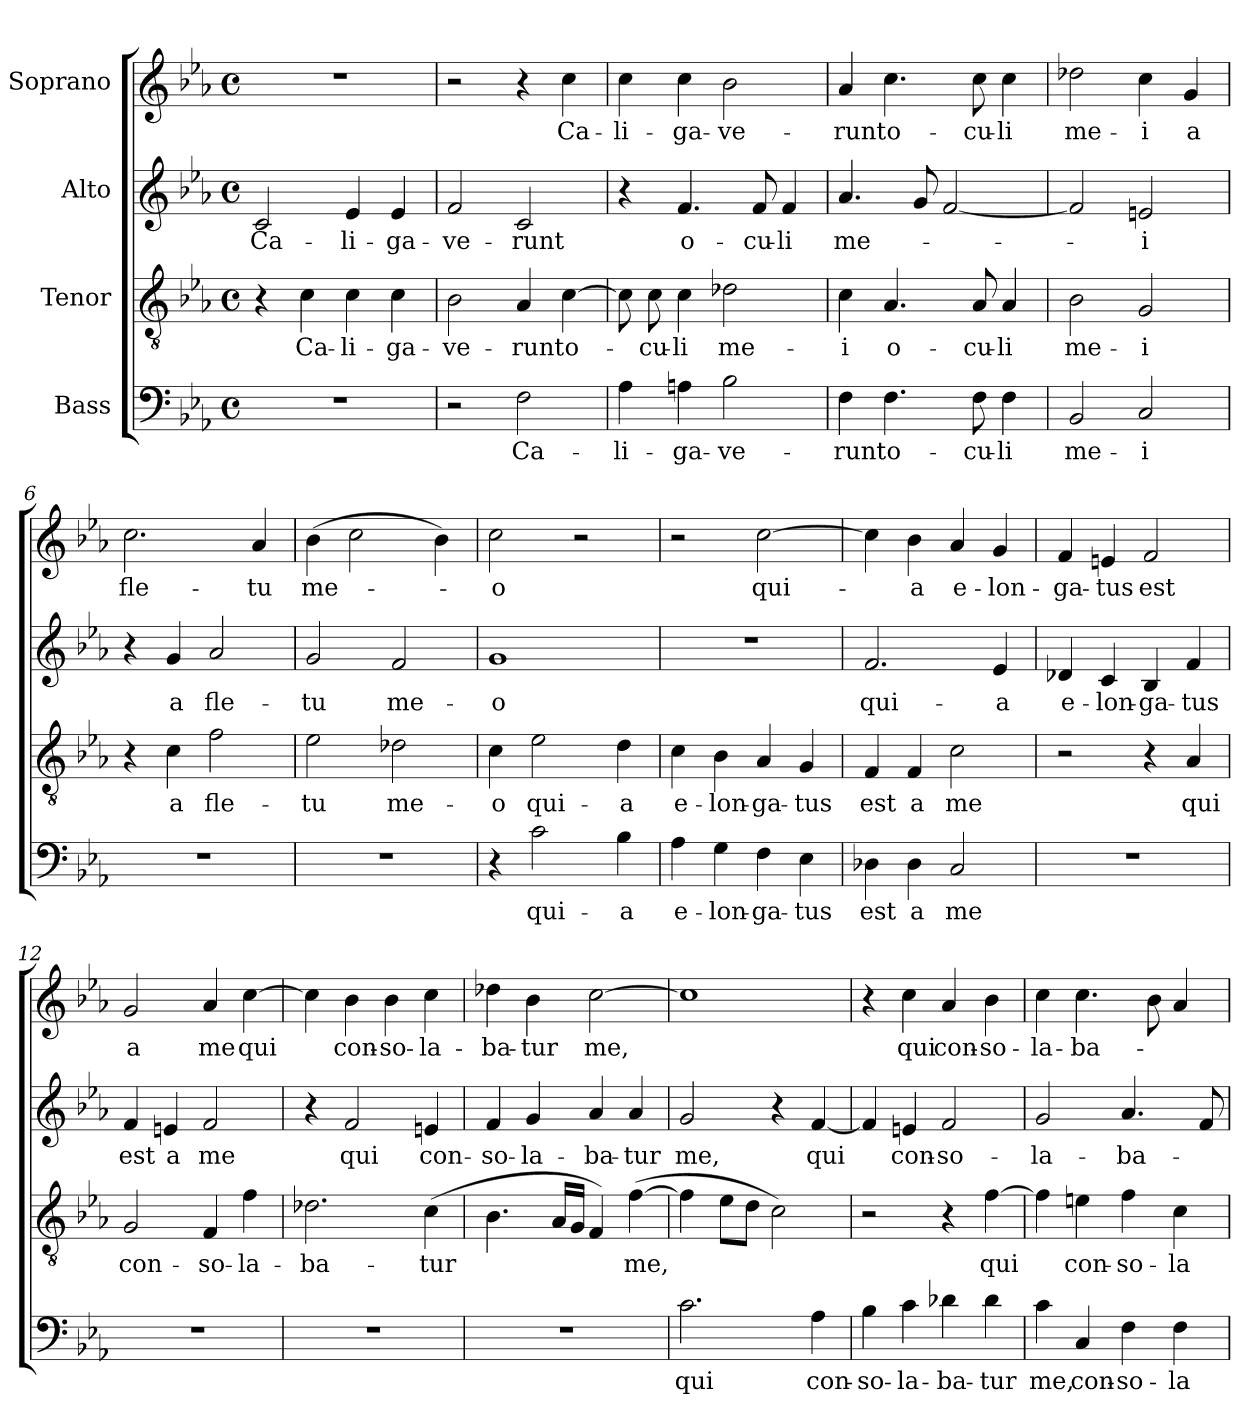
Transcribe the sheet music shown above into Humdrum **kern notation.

**kern	**text	**kern	**text	**kern	**text	**kern	**text
*part4	*part4	*part3	*part3	*part2	*part2	*part1	*part1
*staff4	*staff4	*staff3	*staff3	*staff2	*staff2	*staff1	*staff1
*I"Bass	*	*I"Tenor	*	*I"Alto	*	*I"Soprano	*
*clefF4	*	*clefGv2	*	*clefG2	*	*clefG2	*
*k[b-e-a-]	*	*k[b-e-a-]	*	*k[b-e-a-]	*	*k[b-e-a-]	*
*c:	*	*c:	*	*c:	*	*c:	*
*M4/4	*	*M4/4	*	*M4/4	*	*M4/4	*
*met(c)	*	*met(c)	*	*met(c)	*	*met(c)	*
=1	=1	=1	=1	=1	=1	=1	=1
1r	.	4r	.	2c/	Ca-	1r	.
.	.	4c\	Ca-	.	.	.	.
.	.	4c\	-li-	4e-/	-li-	.	.
.	.	4c\	-ga-	4e-/	-ga-	.	.
=2	=2	=2	=2	=2	=2	=2	=2
2r	.	2B-\	-ve-	2f/	-ve-	2r	.
2F\	Ca-	4A-/	-runt	2c/	-runt	4r	.
.	.	[4c\	o-	.	.	4cc\	Ca-
=3	=3	=3	=3	=3	=3	=3	=3
4A-\	-li-	8c\]	.	4r	.	4cc\	-li-
.	.	8c\	-cu-	.	.	.	.
4An\	-ga-	4c\	-li	4.f/	o-	4cc\	-ga-
2B-\	-ve-	2d-X\	me-	.	.	2b-\	-ve-
.	.	.	.	8f/	-cu-	.	.
.	.	.	.	4f/	-li	.	.
=4	=4	=4	=4	=4	=4	=4	=4
4F\	-runt	4c\	-i	4.a-/	me-	4a-/	-runt
4.F\	o-	4.A-/	o-	.	.	4.cc\	o-
.	.	.	.	8g/	.	.	.
.	.	.	.	[2f/	.	.	.
8F\	-cu-	8A-/	-cu-	.	.	8cc\	-cu-
4F\	-li	4A-/	-li	.	.	4cc\	-li
=5	=5	=5	=5	=5	=5	=5	=5
2BB-/	me-	2B-\	me-	2f/]	.	2dd-X\	me-
2C/	-i	2G/	-i	2en/	-i	4cc\	-i
.	.	.	.	.	.	4g/	a
=6	=6	=6	=6	=6	=6	=6	=6
1r	.	4r	.	4r	.	2.cc\	fle-
.	.	4c\	a	4g/	a	.	.
.	.	2f\	fle-	2a-/	fle-	.	.
.	.	.	.	.	.	4a-/	-tu
!!LO:LB:g=z
=7	=7	=7	=7	=7	=7	=7	=7
1r	.	2e-\	-tu	2g/	-tu	(4b-\	me-
.	.	.	.	.	.	2cc\	.
.	.	2d-X\	me-	2f/	me-	.	.
.	.	.	.	.	.	4b-\)	.
=8	=8	=8	=8	=8	=8	=8	=8
4r	.	4c\	-o	1g	-o	2cc\	-o
2c\	qui-	2e-\	qui-	.	.	.	.
.	.	.	.	.	.	2r	.
4B-\	-a	4d\	-a	.	.	.	.
=9	=9	=9	=9	=9	=9	=9	=9
4A-\	e-	4c\	e-	1r	.	2r	.
4G\	-lon-	4B-\	-lon-	.	.	.	.
4F\	-ga-	4A-/	-ga-	.	.	[2cc\	qui-
4E-\	-tus	4G/	-tus	.	.	.	.
=10	=10	=10	=10	=10	=10	=10	=10
4D-X\	est	4F/	est	2.f/	qui-	4cc\]	.
4D-\	a	4F/	a	.	.	4b-\	-a
2C/	me	2c\	me	.	.	4a-/	e-
.	.	.	.	4e-/	-a	4g/	-lon-
=11	=11	=11	=11	=11	=11	=11	=11
1r	.	2r	.	4d-X/	e-	4f/	-ga-
.	.	.	.	4c/	-lon-	4en/	-tus
.	.	4r	.	4B-/	-ga-	2f/	est
.	.	4A-/	qui	4f/	-tus	.	.
=12	=12	=12	=12	=12	=12	=12	=12
1r	.	2G/	con-	4f/	est	2g/	a
.	.	.	.	4en/	a	.	.
.	.	4F/	-so-	2f/	me	4a-/	me
.	.	4f\	-la-	.	.	[4cc\	qui
!!LO:PB:g=z
=13	=13	=13	=13	=13	=13	=13	=13
1r	.	2.d-X\	-ba-	4r	.	4cc\]	.
.	.	.	.	2f/	qui	4b-\	con-
.	.	.	.	.	.	4b-\	-so-
.	.	(4c\	-tur	4en/	con-	4cc\	-la-
=14	=14	=14	=14	=14	=14	=14	=14
1r	.	4.B-\	.	4f/	-so-	4dd-X\	-ba-
.	.	.	.	4g/	-la-	4b-\	-tur
.	.	16A-/LL	.	.	.	.	.
.	.	16G/JJ	.	.	.	.	.
.	.	4F/)	.	4a-/	-ba-	[2cc\	me,
.	.	([4f\	me,	4a-/	-tur	.	.
=15	=15	=15	=15	=15	=15	=15	=15
2.c\	qui	4f\]	.	2g/	me,	1cc]	.
.	.	8e-\L	.	.	.	.	.
.	.	8d\J	.	.	.	.	.
.	.	2c\)	.	4r	.	.	.
4A-\	con-	.	.	[4f/	qui	.	.
=16	=16	=16	=16	=16	=16	=16	=16
4B-\	-so-	2r	.	4f/]	.	4r	.
4c\	-la-	.	.	4en/	con-	4cc\	qui
4d-X\	-ba-	4r	.	2f/	-so-	4a-/	con-
4d-\	-tur	[4f\	qui	.	.	4b-\	-so-
=17	=17	=17	=17	=17	=17	=17	=17
4c\	me,	4f\]	.	2g/	-la-	4cc\	-la-
4C/	con-	4en\	con-	.	.	4.cc\	-ba-
4F\	-so-	4f\	-so-	4.a-/	-ba-	.	.
.	.	.	.	.	.	8b-\	.
4F\	-la-	4c\	-la-	.	.	4a-/	.
.	.	.	.	8f/	.	.	.
=	=	=	=	=	=	=	=
*-	*-	*-	*-	*-	*-	*-	*-
